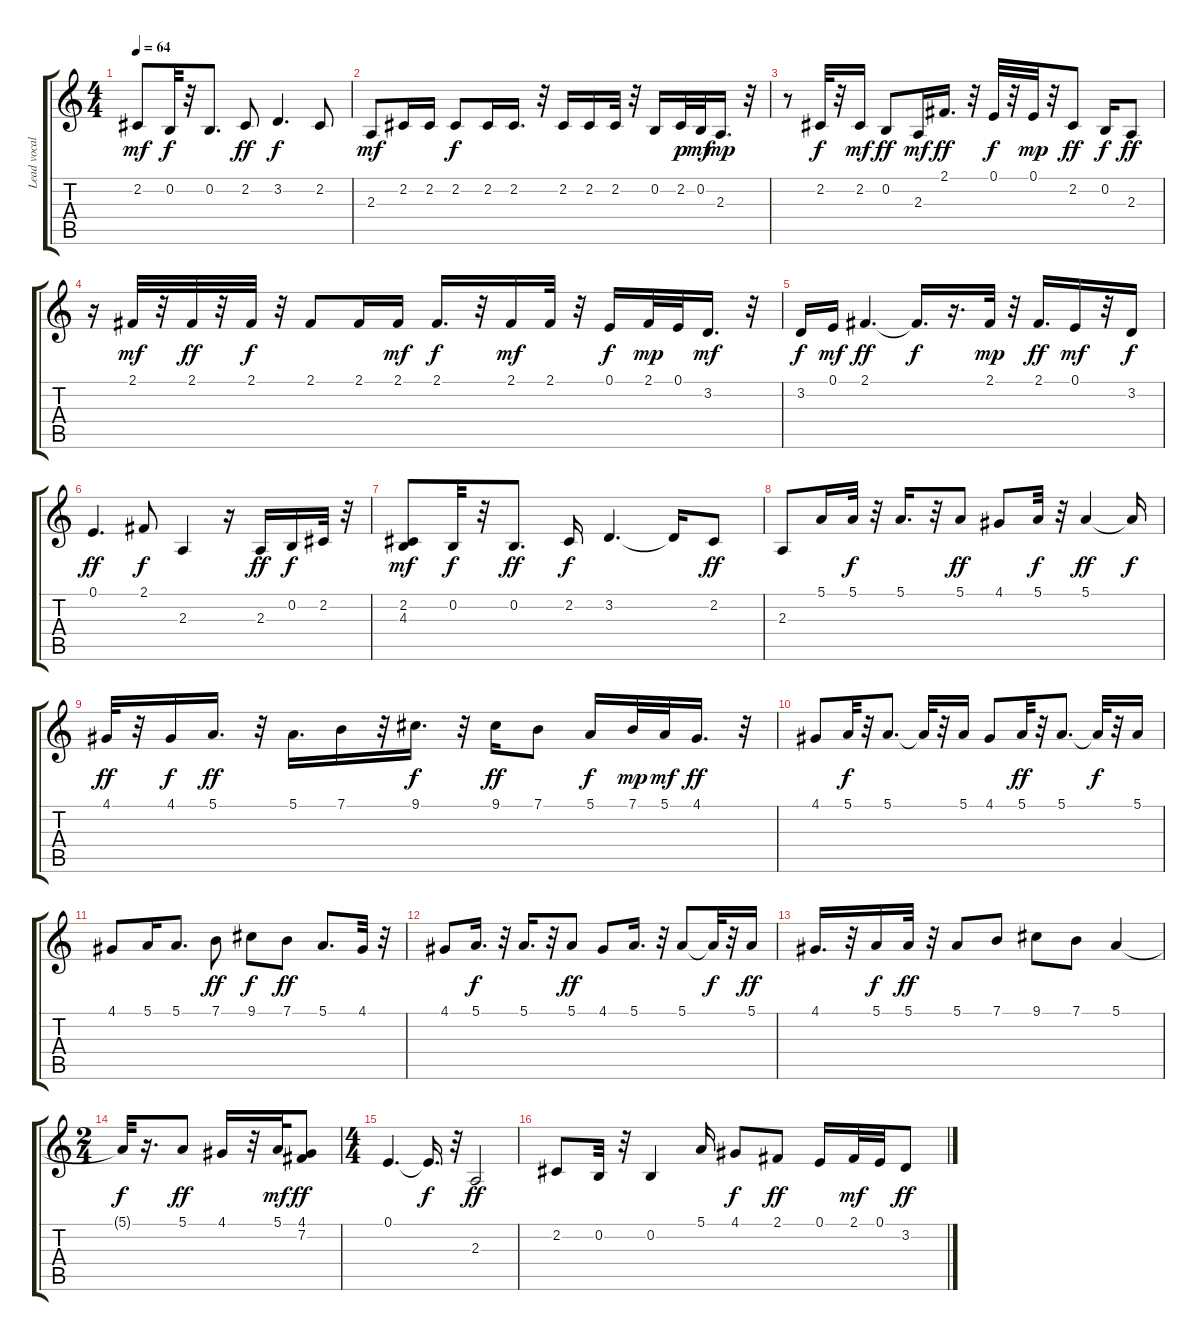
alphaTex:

\track ("Lead vocal" "Lead vocal") {instrument flute}
\staff {score tabs}
\tuning (E4 B3 G3 D3 A2 E2) {hide}
\ts (4 4)
\tempo 64
\clef g2
\ks c
2.2.8{dy mf} 0.2.32{dy f} r.32 0.2.8{d} 2.2.8{dy ff} 3.2.4{d dy f} 2.2.8 |
2.3.8{dy mf} 2.2.16 2.2.16 2.2.8{dy f} 2.2.16 2.2.16{d} r.32 2.2.16 2.2.16 2.2.32 r.32 0.2.16 2.2.32{dy p} 0.2.32{dy mf} 2.3.16{d dy mp} r.32 |
r.8 2.2.32{dy f} r.32 2.2.16{dy mf} 0.2.8{dy ff} 2.3.16{dy mf} 2.1.16{d dy ff} r.32 0.1.32{dy f} r.32 0.1.32{dy mp} r.32 2.2.8{dy ff} 0.2.16{dy f} 2.3.8{dy ff} |
r.16 2.1.32{dy mf} r.32 2.1.32{dy ff} r.32 2.1.32{dy f} r.32 2.1.8 2.1.16 2.1.16{dy mf} 2.1.16{d dy f} r.32 2.1.16{dy mf} 2.1.32 r.32 0.1.16{dy f} 2.1.32{dy mp} 0.1.32 3.2.16{d dy mf} r.32 |
3.2.16{dy f} 0.1.16{dy mf} 2.1.4{d dy ff} 2.1{t}.16{d dy f} r.16{d} 2.1.32{dy mp} r.32 2.1.16{d dy ff} 0.1.16{dy mf} r.32 3.2.16{dy f} |
0.1.4{d dy ff} 2.1.8{dy f} 2.3.4 r.16 2.3.16{dy ff} 0.2.16{dy f} 2.2.32 r.32 |
(2.2 4.3).8{dy mf} 0.2.32{dy f} r.32 0.2.8{d dy ff} 2.2.16{dy f} 3.2.4{d} 3.2{t}.16 2.2.8{dy ff} |
2.3.8 5.1.16 5.1.32{dy f} r.32 5.1.16{d} r.32 5.1.8{dy ff} 4.1.8 5.1.32{dy f} r.32 5.1.4{dy ff} 5.1{t}.16{dy f} |
4.1.32{dy ff} r.32 4.1.16{dy f} 5.1.16{d dy ff} r.32 5.1.16{d} 7.1.16 r.32 9.1.16{d dy f} r.32 9.1.16{dy ff} 7.1.8 5.1.16{dy f} 7.1.32{dy mp} 5.1.32{dy mf} 4.1.16{d dy ff} r.32 |
4.1.8 5.1.32{dy f} r.32 5.1.8{d} 5.1{t}.32 r.32 5.1.16 4.1.8 5.1.32{dy ff} r.32 5.1.8{d} 5.1{t}.32{dy f} r.32 5.1.16 |
4.1.8 5.1.16 5.1.8{d} 7.1.8{dy ff} 9.1.8{dy f} 7.1.8{dy ff} 5.1.8{d} 4.1.32 r.32 |
4.1.8 5.1.16{d dy f} r.32 5.1.16{d} r.32 5.1.8{dy ff} 4.1.8 5.1.16{d} r.32 5.1.8 5.1{t}.32{dy f} r.32 5.1.16{dy ff} |
4.1.16{d} r.32 5.1.16{dy f} 5.1.32{dy ff} r.32 5.1.8 7.1.8 9.1.8 7.1.8 5.1.4 |
\ts (2 4)
5.1{t}.32{dy f} r.16{d} 5.1.8{dy ff} 4.1.16 r.32 5.1.32{dy mf} (4.1 7.2).8{dy ff} |
\ts (4 4)
0.1.4{d} 0.1{t}.16{d dy f} r.32 2.3.2{dy ff} |
2.2.8 0.2.32 r.32 0.2.4 5.1.16 4.1.8{dy f} 2.1.8{dy ff} 0.1.16 2.1.32{dy mf} 0.1.32 3.2.8{dy ff}
